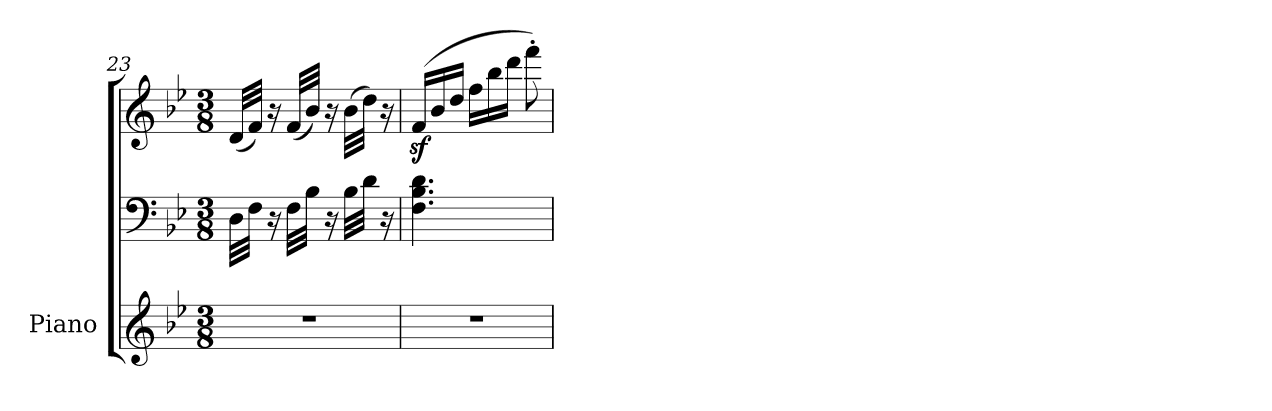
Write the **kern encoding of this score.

**kern	**kern	**kern
*part1	*part1	*part1
*staff3	*staff2	*staff1
*I"Piano	*	*
*I'Pno	*	*
*clefG2	*clefF4	*clefG2
*k[b-e-]	*k[b-e-]	*k[b-e-]
*M3/8	*M3/8	*M3/8
=23	=23	=23
4.r	32D\LLL	(<32d/LLL
.	32F\JJJ	32f/JJJ)
.	16r	16r
.	32F\LLL	(<32f/LLL
.	32B-\JJJ	32b-/JJJ)
.	16r	16r
.	32B-\LLL	(>32b-\LLL
.	32d\JJJ	32dd\JJJ)
.	16r	16r
=24	=24	=24
*	*	*Xtuplet
4.r	4.F\ 4.B-\ 4.d\	(>24fz</LL
.	.	24b-/
.	.	24dd/JJ
.	.	24ff\LL
.	.	24bb-\
.	.	24ddd\JJ
.	.	8fff'\)
=	=	=
*-	*-	*-
